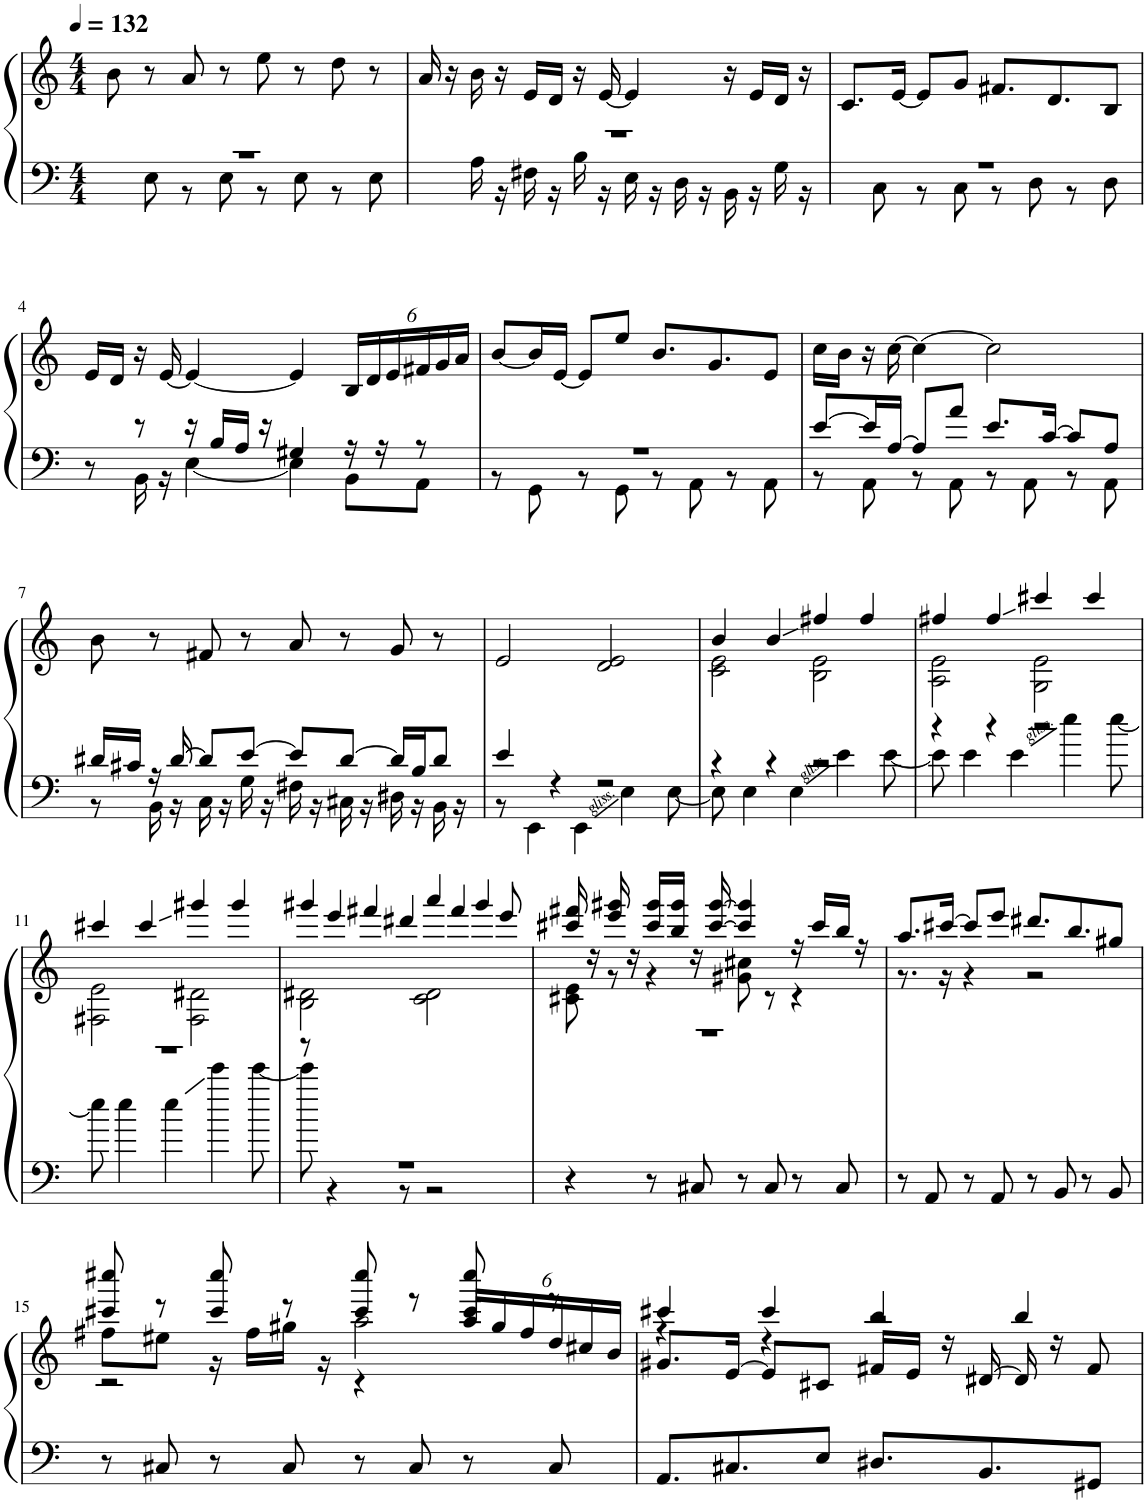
**kern	**kern
*part1	*part1
*staff2	*staff1
*I"Piano	*
*I'Pno.	*
*clefF4	*clefG2
*k[]	*k[]
*M4/4	*M4/4
*MM132	*MM132
=1	=1
*^	*
1r	8ryy	8b\
.	8E\	8r
.	8r	8a/
.	8E\	8r
.	8r	8ee\
.	8E\	8r
.	8r	8dd\
.	8E\	8r
=2	=2	=2
1r	8ryy	16a/
.	.	16r
.	16A\	16b\
.	16r	16r
.	16F#X\	16e/LL
.	16r	16d/JJ
.	16B\	16r
.	16r	[16e/
.	16E\	4e/]
.	16r	.
.	16D\	.
.	16r	.
.	16BB\	16r
.	16r	16e/LL
.	16G\	16d/JJ
.	16r	16r
=3	=3	=3
1r	8ryy	8.c/L
.	8C\	.
.	.	[16e/Jk
.	8r	8e/L]
.	8C\	8g/J
.	8r	8.f#X/L
.	8D\	.
.	.	8.d/
.	8r	.
.	8D\	8B/J
!!LO:LB:g=z
=4	=4	=4
8r	8ryy	16e/LL
.	.	16d/JJ
8r	16BB\	16r
.	16r	[16e/
16r	[4E\	4e/_
16B/LL	.	.
16A/JJ	.	.
16r	.	.
4G#X/	4E\]	4e/]
*	*	*Xbrackettup
16r	8BB\L	24B/LL
.	.	24d/
16r	.	.
.	.	24e/
8r	8AA\J	24f#X/
.	.	24g/
.	.	24a/JJ
=5	=5	=5
1r	8r	[8b/L
.	8GG\	16b/L]
.	.	[16e/JJ
.	8r	8e/L]
.	8GG\	8ee/J
.	8r	8.b/L
.	8AA\	.
.	.	8.g/
.	8r	.
.	8AA\	8e/J
=6	=6	=6
[8e/L	8r	16cc\LL
.	.	16b\JJ
16e/L]	8AA\	16r
[16A/JJ	.	[16cc\
8A/L]	8r	4cc\_
8a/J	8AA\	.
8.e/L	8r	2cc\]
.	8AA\	.
[16c/Jk	.	.
8c/L]	8r	.
8A/J	8AA\	.
!!LO:LB:g=z
=7	=7	=7
16d#X/LL	8r	8b\
16c#X/JJ	.	.
16r	16BB\	8r
[16d#/	16r	.
8d#/L]	16C\	8f#X/
.	16r	.
[8e/J	16G\	8r
.	16r	.
8e/L]	16F#X\	8a/
.	16r	.
[8d#/J	16C#X\	8r
.	16r	.
16d#/LL]	16D#X\	8g/
16B/J	16r	.
8d#/J	16BB\	8r
.	16r	.
=8	=8	=8
4e/	8r	2e/
.	4EE\	.
4r	.	.
.	4EE\	.
2r	.	2d/ 2e/
.	4E\	.
.	[8E\	.
=9	=9	=9
*	*	*^
4r	8E\]	4b/	2c\ 2e\
.	4E\	.	.
4r	.	4b/	.
.	4E\	.	.
2r	.	4ff#X/	2B\ 2e\
.	4e\	.	.
.	.	4ff#/	.
.	[8e\	.	.
=10	=10	=10	=10
4r	8e\]	4ff#X/	2A\ 2e\
.	4e\	.	.
4r	.	4ff#/	.
.	4e\	.	.
2r	.	4ccc#X/	2G\ 2e\
.	4ee\	.	.
.	.	4ccc#/	.
.	[8ee\	.	.
!!LO:LB:g=z	!!
=11	=11	=11	=11
1r	8ee\]	4ccc#X/	2F#X\ 2e\
.	4ee\	.	.
.	.	4ccc#/	.
.	4ee\	.	.
.	.	4ggg#X/	2F#\ 2d#X\
.	4eee\	.	.
.	.	4ggg#/	.
.	[8eee\	.	.
=12	=12	=12	=12
*	*	*	*^
1r	8eee\]	4ggg#X/	2B\ 2d#X\	8r
.	4r	.	.	4eee/
.	.	4fff#X/	.	.
.	8r	.	.	4ddd#X/
.	2r	4aaa/	2c\ 2d#\	.
.	.	.	.	4fff#/
.	.	4ggg#/	.	.
.	.	.	.	8eee/
*v	*v	*	*	*
=13	=13	=13	=13
4r	16ccc#X/ 16fff#X/	8c#X\ 8e\	1r
.	16r	.	.
.	16eee/ 16ggg#X/	8r	.
.	16r	.	.
8r	16ccc#/ 16ggg#/LL	4r	.
.	16bb/ 16ggg#/JJ	.	.
8C#X/	16r	.	.
.	[16ccc#/ [16ggg#/	.	.
8r	4ccc#/] 4ggg#/]	8g#X\ 8cc#X\	.
8C#/	.	8r	.
8r	16r	4r	.
.	16ccc#/LL	.	.
8C#/	16bb/JJ	.	.
.	16r	.	.
*	*	*v	*v
=14	=14	=14
8r	8.aa/L	8.r
8AA/	.	.
.	[16ccc#X/Jk	16r
8r	8ccc#/L]	4r
8AA/	8eee/J	.
8r	8.ddd#X/L	2r
8BB/	.	.
.	8.bb/	.
8r	.	.
8BB/	8gg#X/J	.
!!LO:LB:g=z
=15	=15	=15
*	*	*^
8r	8ccc#X/ 8cccc#X/	8ff#X\L	2r
8C#X/	8r	8ee#X\J	.
8r	8ccc#/ 8cccc#/	16r	.
.	.	16ff#\LL	.
8C#/	8r	16gg#X\JJ	.
.	.	16r	.
8r	8ccc#/ 8cccc#/	2aa\	4r
8C#/	8r	.	.
8r	8ccc#/ 8cccc#/	.	24aa/LL
.	.	.	24gg#/
.	.	.	24ff#/
8C#/	8r	.	24dd/
.	.	.	24cc#X/
.	.	.	24b/JJ
=16	=16	=16	=16
8.AA/L	4ccc#X/	4r	8.g#X/L
8.C#X/	.	.	[16e/Jk
.	4ccc#/	4r	8e/L]
8E/J	.	.	8c#X/J
8.D#X/L	4bb/	2r	16f#X/LL
.	.	.	16e/JJ
.	.	.	16r
8.BB/	.	.	[16d#X/
.	4bb/	.	16d#/]
.	.	.	16r
8GG#X/J	.	.	8f#/
*	*v	*v	*v
=	=
*-	*-
